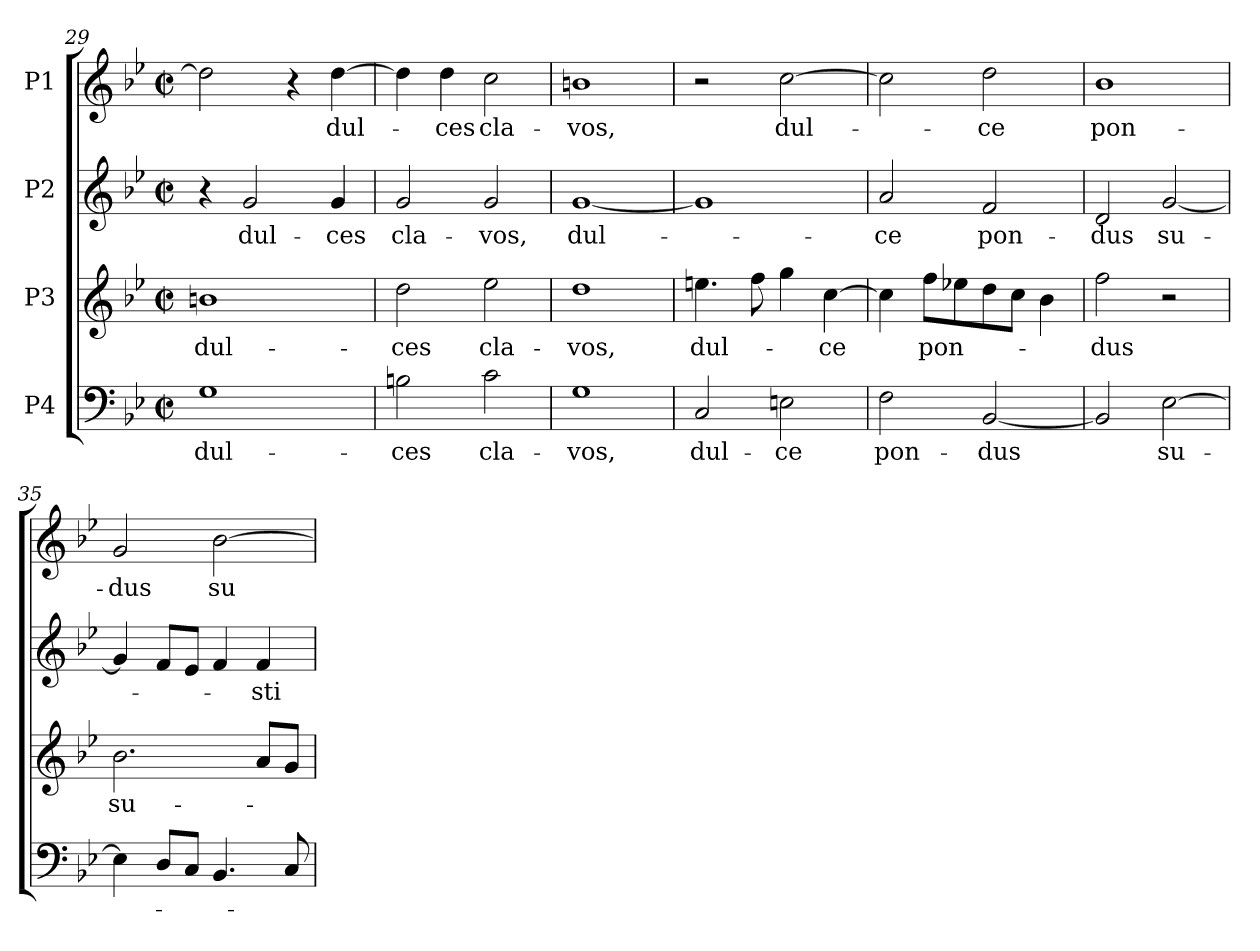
**kern	**text	**kern	**text	**kern	**text	**kern	**text
*part4	*part4	*part3	*part3	*part2	*part2	*part1	*part1
*staff4	*staff4	*staff3	*staff3	*staff2	*staff2	*staff1	*staff1
*I"P4	*	*I"P3	*	*I"P2	*	*I"P1	*
*clefF4	*	*clefG2	*	*clefG2	*	*clefG2	*
*k[b-e-]	*	*k[b-e-]	*	*k[b-e-]	*	*k[b-e-]	*
*B-:	*	*B-:	*	*B-:	*	*B-:	*
*M2/2	*	*M2/2	*	*M2/2	*	*M2/2	*
*met(c|)	*	*met(c|)	*	*met(c|)	*	*met(c|)	*
=29	=29	=29	=29	=29	=29	=29	=29
!	!LO:LY:b:color=#000000	!	!	!	!	!	!
!	!	!	!LO:LY:b:color=#000000	!	!	!	!
1Gi	dul-	1bni	dul-	4r	.	2ddi\]	.
!	!	!	!	!	!LO:LY:b:color=#000000	!	!
.	.	.	.	2gi/	dul-	.	.
.	.	.	.	.	.	4r	.
!	!	!	!	!	!LO:LY:b:color=#000000	!	!
!	!	!	!	!	!	!	!LO:LY:b:color=#000000
.	.	.	.	4gi/	-ces	[>4ddi\	dul-
=30	=30	=30	=30	=30	=30	=30	=30
!	!LO:LY:b:color=#000000	!	!	!	!	!	!
!	!	!	!LO:LY:b:color=#000000	!	!	!	!
!	!	!	!	!	!LO:LY:b:color=#000000	!	!
2Bni\	-ces	2ddi\	-ces	2gi/	cla-	4ddi\]	.
!	!	!	!	!	!	!	!LO:LY:b:color=#000000
.	.	.	.	.	.	4ddi\	-ces
!	!LO:LY:b:color=#000000	!	!	!	!	!	!
!	!	!	!LO:LY:b:color=#000000	!	!	!	!
!	!	!	!	!	!LO:LY:b:color=#000000	!	!
!	!	!	!	!	!	!	!LO:LY:b:color=#000000
2ci\	cla-	2ee-i\	cla-	2gi/	-vos,	2cci\	cla-
=31	=31	=31	=31	=31	=31	=31	=31
!	!LO:LY:b:color=#000000	!	!	!	!	!	!
!	!	!	!LO:LY:b:color=#000000	!	!	!	!
!	!	!	!	!	!LO:LY:b:color=#000000	!	!
!	!	!	!	!	!	!	!LO:LY:b:color=#000000
1Gi	-vos,	1ddi	-vos,	[<1gi	dul-	1bni	-vos,
!!LO:PB:g=z
=32	=32	=32	=32	=32	=32	=32	=32
!	!LO:LY:b:color=#000000	!	!	!	!	!	!
!	!	!	!LO:LY:b:color=#000000	!	!	!	!
2Ci/	dul-	4.eeni\	dul-	1gi]	.	2r	.
.	.	8ffi\	.	.	.	.	.
!	!LO:LY:b:color=#000000	!	!	!	!	!	!
!	!	!	!	!	!	!	!LO:LY:b:color=#000000
2Eni\	-ce	4ggi\	.	.	.	[>2cci\	dul-
!	!	!	!LO:LY:b:color=#000000	!	!	!	!
.	.	[>4cci\	-ce	.	.	.	.
=33	=33	=33	=33	=33	=33	=33	=33
!	!LO:LY:b:color=#000000	!	!	!	!	!	!
!	!	!	!	!	!LO:LY:b:color=#000000	!	!
2Fi\	pon-	4cci\]	.	2ai/	-ce	2cci\]	.
!	!	!	!LO:LY:b:color=#000000	!	!	!	!
.	.	8ffi\L	pon-	.	.	.	.
.	.	8ee-Xi\	.	.	.	.	.
!	!LO:LY:b:color=#000000	!	!	!	!	!	!
!	!	!	!	!	!LO:LY:b:color=#000000	!	!
!	!	!	!	!	!	!	!LO:LY:b:color=#000000
[<2BB-i/	-dus	8ddi\	.	2fi/	pon-	2ddi\	-ce
.	.	8cci\J	.	.	.	.	.
.	.	4b-i\	.	.	.	.	.
=34	=34	=34	=34	=34	=34	=34	=34
!	!	!	!LO:LY:b:color=#000000	!	!	!	!
!	!	!	!	!	!LO:LY:b:color=#000000	!	!
!	!	!	!	!	!	!	!LO:LY:b:color=#000000
2BB-i/]	.	2ffi\	-dus	2di/	-dus	1b-i	pon-
!	!LO:LY:b:color=#000000	!	!	!	!	!	!
!	!	!	!	!	!LO:LY:b:color=#000000	!	!
[>2E-i\	su-	2r	.	[<2gi/	su-	.	.
=35	=35	=35	=35	=35	=35	=35	=35
!	!	!	!LO:LY:b:color=#000000	!	!	!	!
!	!	!	!	!	!	!	!LO:LY:b:color=#000000
4E-i\]	.	2.b-i\	su-	4gi/]	.	2gi/	-dus
8Di/L	.	.	.	8fi/L	.	.	.
8Ci/J	.	.	.	8e-i/J	.	.	.
!	!	!	!	!	!	!	!LO:LY:b:color=#000000
4.BB-i/	.	.	.	4fi/	.	[>2b-i\	su-
!	!	!	!	!	!LO:LY:b:color=#000000	!	!
.	.	8ai/L	.	4fi/	-sti-	.	.
8Ci/	.	8gi/J	.	.	.	.	.
=	=	=	=	=	=	=	=
*-	*-	*-	*-	*-	*-	*-	*-
